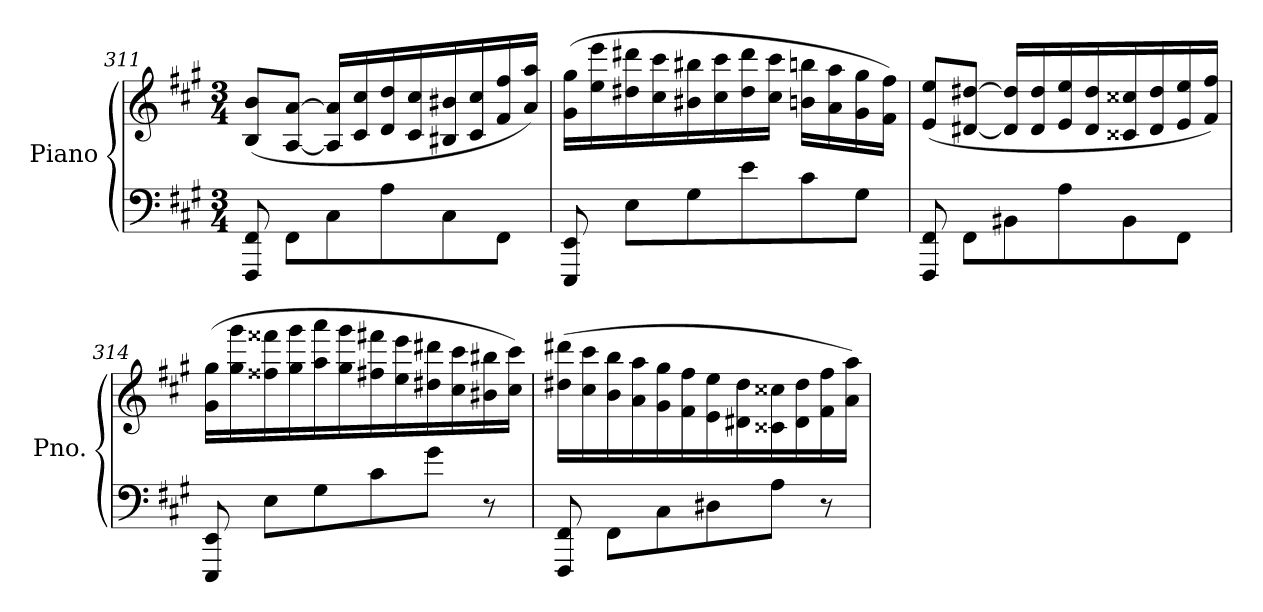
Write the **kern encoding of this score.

**kern	**kern
*part1	*part1
*staff2	*staff1
*I"Piano	*
*I'Pno.	*
*clefF4	*clefG2
*k[f#c#g#]	*k[f#c#g#]
*M3/4	*M3/4
=311	=311
8FFF#/ 8FF#/	(>8B/ 8b/L
8FF#\L	[8A/ [8a/J
8C#\	16A/] 16a/]LL
.	16c#/ 16cc#/
8A\	16d/ 16dd/
.	16c#/ 16cc#/
8C#\	16B#X/ 16b#X/
.	16c#/ 16cc#/
8FF#\J	16f#/ 16ff#/
.	16a/ 16aa/JJ)
=312	=312
8EEE/ 8EE/	(>16g#\ 16gg#\LL
.	16ee\ 16eee\
8E\L	16dd#X\ 16ddd#X\
.	16cc#\ 16ccc#\
8G#\	16b#X\ 16bb#X\
.	16cc#\ 16ccc#\
8e\	16dd#\ 16ddd#\
.	16cc#\ 16ccc#\JJ
8c#\	16bn\ 16bbn\LL
.	16a\ 16aa\
8G#\J	16g#\ 16gg#\
.	16f#\ 16ff#\JJ)
=313	=313
8FFF#/ 8FF#/	(>8e/ 8ee/L
8FF#\L	[8d#X/ [8dd#X/J
8BB#X\	16d#/] 16dd#/]LL
.	16d#/ 16dd#/
8A\	16e/ 16ee/
.	16d#/ 16dd#/
8BB#\	16c##X/ 16cc##X/
.	16d#/ 16dd#/
8FF#\J	16e/ 16ee/
.	16f#/ 16ff#/JJ)
!!LO:LB:g=z
=314	=314
8EEE/ 8EE/	(>16g#\ 16gg#\LL
.	16gg#\ 16ggg#\
8E\L	16ff##X\ 16fff##X\
.	16gg#\ 16ggg#\
8G#\	16aa\ 16aaa\
.	16gg#\ 16ggg#\
8c#\	16ff#X\ 16fff#X\
.	16ee\ 16eee\
8g#\J	16dd#X\ 16ddd#X\
.	16cc#\ 16ccc#\
8r	16b#X\ 16bb#X\
.	16cc#\ 16ccc#\JJ)
=315	=315
8FFF#/ 8FF#/	(>16dd#X\ 16ddd#X\LL
.	16cc#\ 16ccc#\
8FF#\L	16b\ 16bb\
.	16a\ 16aa\
8C#\	16g#\ 16gg#\
.	16f#\ 16ff#\
8D#X\	16e\ 16ee\
.	16d#X\ 16dd#\
8A\J	16c##X\ 16cc##X\
.	16d#\ 16dd#\
8r	16f#\ 16ff#\
.	16a\ 16aa\JJ)
=	=
*-	*-
